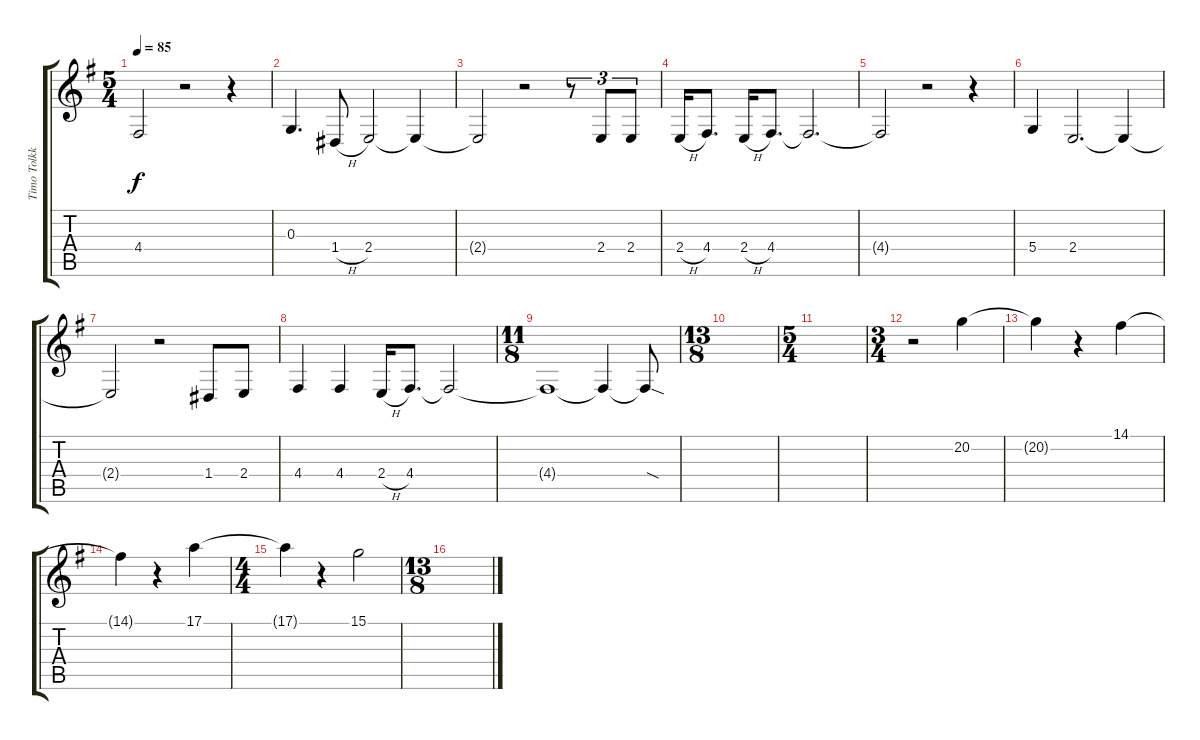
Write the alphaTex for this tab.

\track ("Timo Tolkki (Voice-Voz)" "Timo Tolkk") {instrument choiraahs}
\staff {score tabs}
\tuning (E4 B3 G3 D3 A2 E2) {hide}
\ts (5 4)
\tempo 85
\clef g2
\ks g
4.4{t}.2{dy f} r.2 r.4 |
0.3.4{d} 1.4{h}.8 2.4.2 2.4{t}.4 |
2.4{t}.2 r.2 r.8{tu (3 2)} 2.4.8{tu (3 2)} 2.4.8{tu (3 2)} |
2.4{h}.16 4.4.8{d} 2.4{h}.16 4.4.8{d} 4.4{t}.2{d} |
4.4{t}.2 r.2 r.4 |
5.4.4 2.4.2{d} 2.4{t}.4 |
2.4{t}.2 r.2 1.4.8 2.4.8 |
4.4.4 4.4.4 2.4{h}.16 4.4.8{d} 4.4{t}.2 |
\ts (11 8)
4.4{t}.1 4.4{t}.4 4.4{sod t}.8 |
\ts (13 8)
|
\ts (5 4)
|
\ts (3 4)
r.2 20.2.4 |
20.2{t}.4 r.4 14.1.4 |
14.1{t}.4 r.4 17.1.4 |
\ts (4 4)
17.1{t}.4 r.4 15.1.2 |
\ts (13 8)
